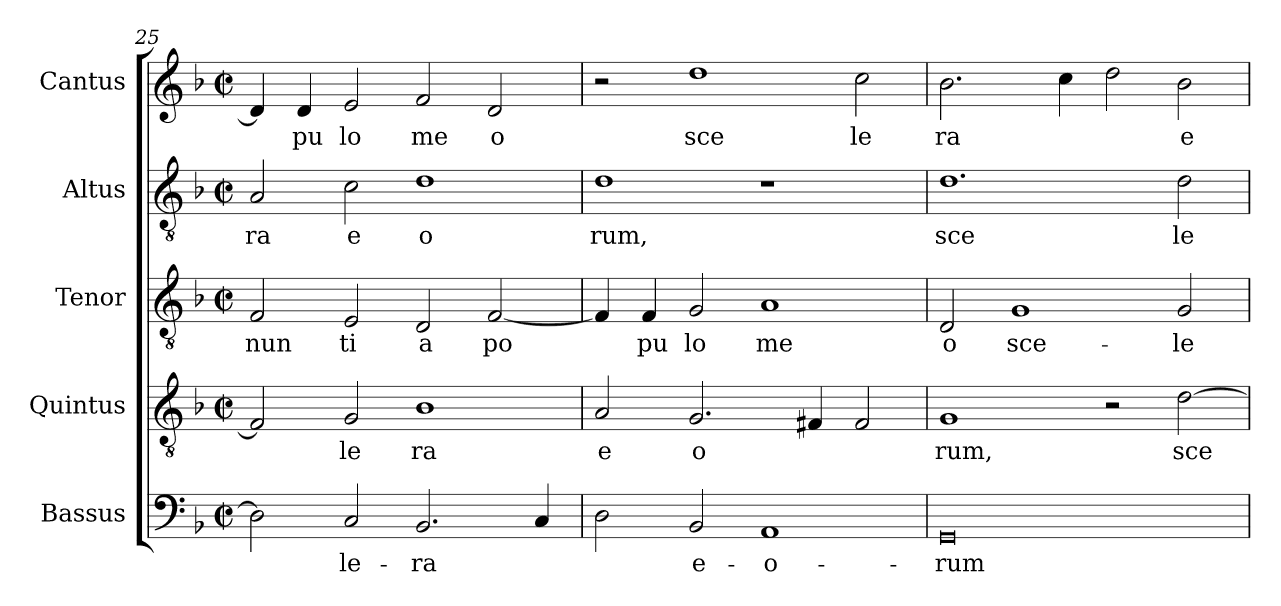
**kern	**text	**kern	**text	**kern	**text	**kern	**text	**kern	**text
*part5	*part5	*part4	*part4	*part3	*part3	*part2	*part2	*part1	*part1
*staff5	*staff5	*staff4	*staff4	*staff3	*staff3	*staff2	*staff2	*staff1	*staff1
*I"Bassus	*	*I"Quintus	*	*I"Tenor	*	*I"Altus	*	*I"Cantus	*
*clefF4	*	*clefGv2	*	*clefGv2	*	*clefGv2	*	*clefG2	*
*k[b-]	*	*k[b-]	*	*k[b-]	*	*k[b-]	*	*k[b-]	*
*F:	*	*F:	*	*F:	*	*F:	*	*F:	*
*M2/2	*	*M2/2	*	*M2/2	*	*M2/2	*	*M2/2	*
*met(c|)	*	*met(c|)	*	*met(c|)	*	*met(c|)	*	*met(c|)	*
=25	=25	=25	=25	=25	=25	=25	=25	=25	=25
!	!	!	!	!	!LO:LY:b:cj	!	!LO:LY:b:cj	!	!
2D\]	.	2F/]	.	2F/	nun	2A/	ra	4d/]	.
!	!	!	!	!	!	!	!	!	!LO:LY:b:cj
.	.	.	.	.	.	.	.	4d/	pu
!	!LO:LY:b:cj	!	!LO:LY:b:cj	!	!LO:LY:b:cj	!	!LO:LY:b:cj	!	!LO:LY:b:cj
2C/	-le-	2G/	le	2E/	ti	2c\	e	2e/	lo
!	!LO:LY:b:cj	!	!LO:LY:b:cj	!	!LO:LY:b:cj	!	!LO:LY:b:cj	!	!LO:LY:b:cj
2.BB-/	-ra	1B-	ra	2D/	a	1d	o	2f/	me
!	!	!	!	!	!LO:LY:b:cj	!	!	!	!LO:LY:b:cj
.	.	.	.	[<2F/	po	.	.	2d/	o
4C/	.	.	.	.	.	.	.	.	.
=26	=26	=26	=26	=26	=26	=26	=26	=26	=26
!	!	!	!LO:LY:b:cj	!	!	!	!LO:LY:b:cj	!	!
2D\	.	2A/	e	4F/]	.	1d	rum,	2r	.
!	!	!	!	!	!LO:LY:b:cj	!	!	!	!
.	.	.	.	4F/	pu	.	.	.	.
!	!LO:LY:b:cj	!	!LO:LY:b:cj	!	!LO:LY:b:cj	!	!	!	!LO:LY:b:cj
2BB-/	e-	2.G/	o	2G/	lo	.	.	1dd	sce
!	!LO:LY:b:cj	!	!	!	!LO:LY:b:cj	!	!	!	!
1AA	-o-	.	.	1A	me	1r	.	.	.
.	.	4F#/	.	.	.	.	.	.	.
!	!	!	!	!	!	!	!	!	!LO:LY:b:cj
.	.	2F#/	.	.	.	.	.	2cc\	le
!!LO:LB:g=z
=27	=27	=27	=27	=27	=27	=27	=27	=27	=27
!	!LO:LY:b:cj	!	!LO:LY:b:cj	!	!LO:LY:b:cj	!	!LO:LY:b:cj	!	!LO:LY:b:cj
0GG	-rum	1G	rum,	2D/	o	1.d	sce	2.b-\	ra
!	!	!	!	!	!LO:LY:b:cj	!	!	!	!
.	.	.	.	1G	sce-	.	.	.	.
.	.	.	.	.	.	.	.	4cc\	.
.	.	2r	.	.	.	.	.	2dd\	.
!	!	!	!LO:LY:b	!	!LO:LY:b:cj	!	!LO:LY:b:cj	!	!LO:LY:b:cj
.	.	[>2d\	sce	2G/	-le-	2d\	le	2b-\	e
=	=	=	=	=	=	=	=	=	=
*-	*-	*-	*-	*-	*-	*-	*-	*-	*-
